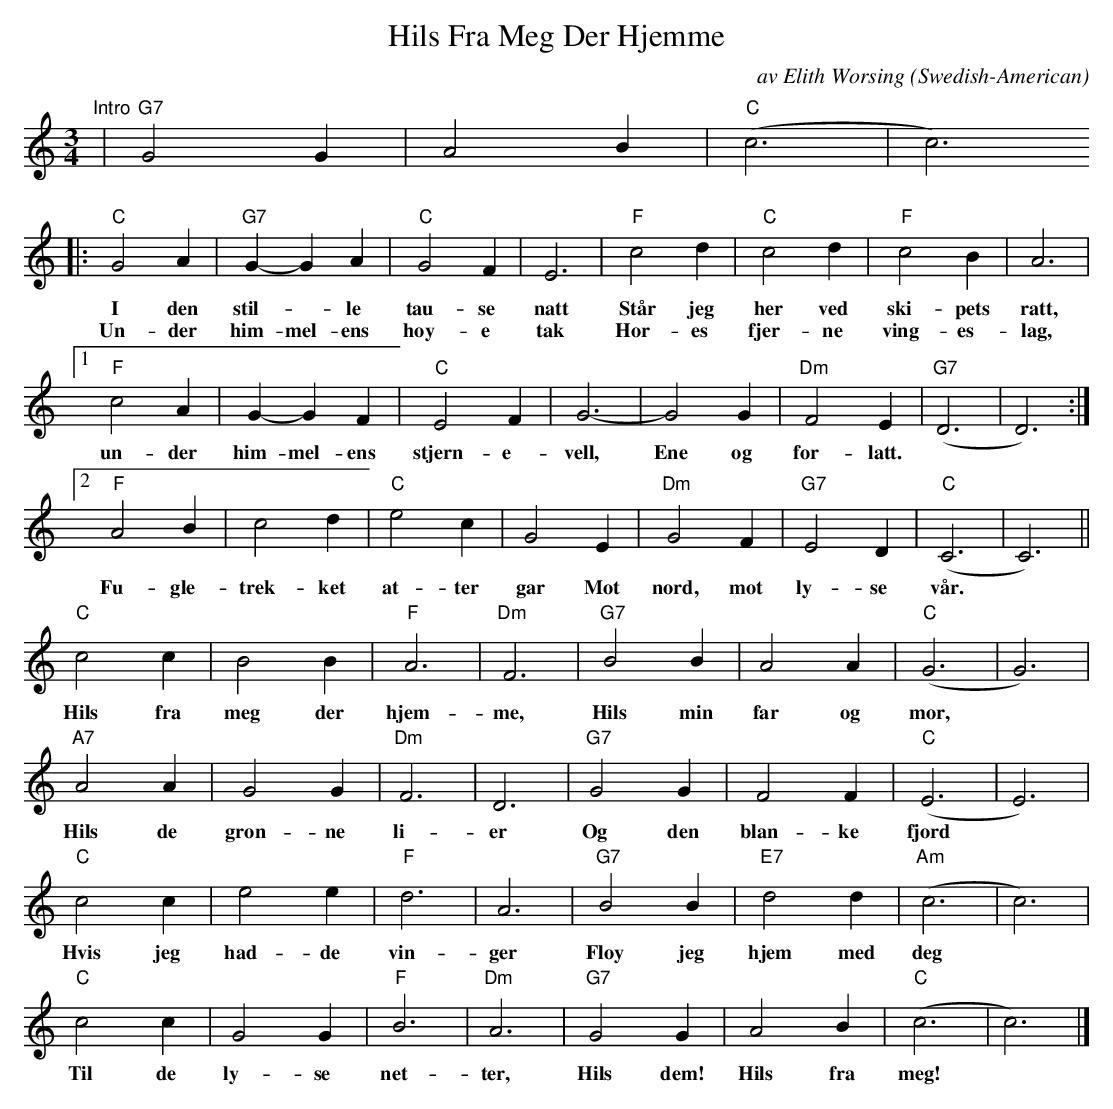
X:1
T:Hils Fra Meg Der Hjemme
C:av Elith Worsing
O:Swedish-American
L:1/4
M:3/4
K:C
"Intro"|\
"G7"G2 G | A2 B | ("C"c3 | c3)
|: "C"G2 A | "G7"G-G A | "C"G2 F | E3 | "F"c2 d | "C"c2 d | "F"c2 B | A3 |
w:I den stil-*le tau-se natt St\aar jeg her ved ski-pets ratt,
w:Un-der him-mel-ens h\oy-e tak  H\or-es fjer-ne ving-es-lag,
[1 "F"c2 A | G-G F | "C"E2 F | G3- | G2 G | "Dm" F2 E | ("G7"D3 | D3) :|
w:un-der him-mel-ens stjern-e-vell, Ene og for-latt.
[2 "F"A2 B | c2 d | "C"e2 c | G2 E | "Dm" G2 F | "G7" E2 D | ("C"C3 | C3 ) ||
w:Fu-gle-trek-ket at-ter gar Mot nord, mot ly-se v\aar.
"C"c2 c | B2 B | "F"A3 | "Dm"F3 | "G7"B2 B | A2 A | ("C"G3 | G3) |
w:Hils fra meg der hjem-me, Hils min far og mor,
"A7"A2 A | G2 G | "Dm"F3 | D3 | "G7"G2 G | F2 F | ("C"E3 | E3) |
w:Hils de gr\on-ne li-er Og den blan-ke fjord
"C"c2 c | e2 e | "F"d3 | A3 | "G7"B2 B | "E7"d2 d | ("Am"c3 | c3 ) |
w:Hvis jeg had-de vin-ger Fl\oy jeg hjem med deg
"C"c2 c | G2 G | "F" B3 | "Dm"A3 | "G7"G2 G | A2 B | ("C"c3 | c3) |]
w:Til de ly-se net-ter, Hils dem! Hils fra meg!
